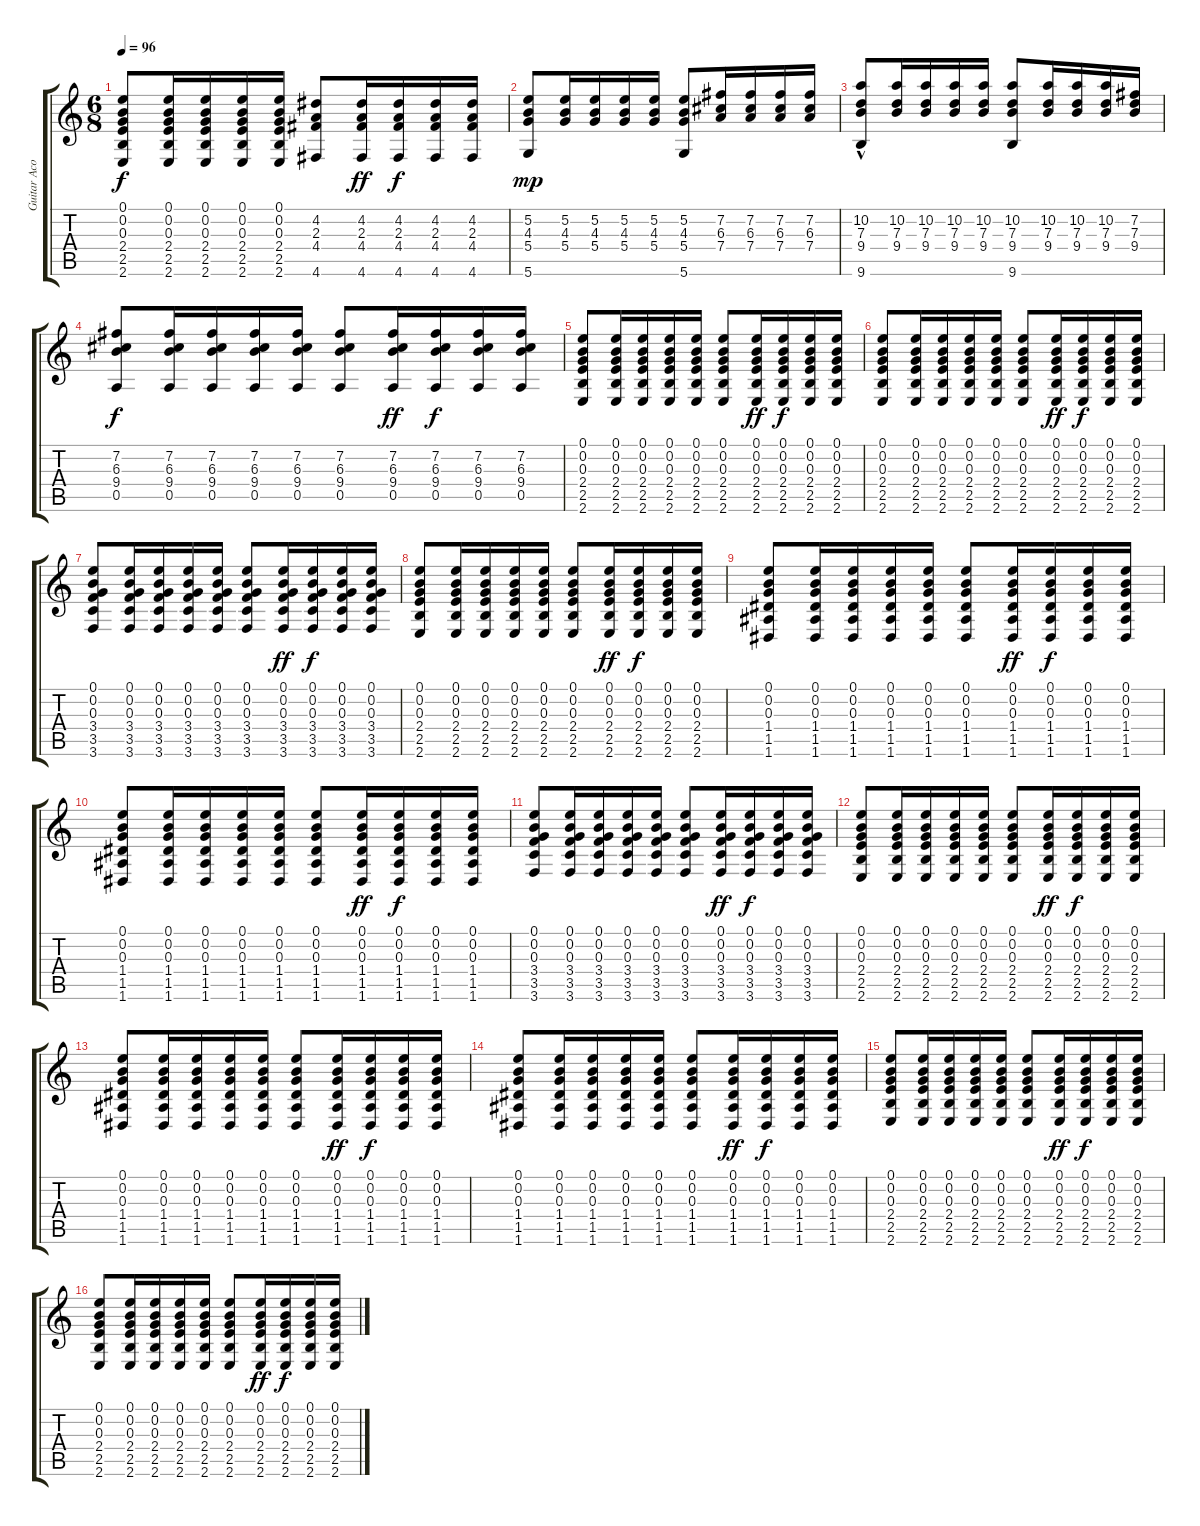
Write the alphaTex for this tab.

\track ("Guitar Acoustic" "Guitar Aco") {instrument acousticguitarsteel}
\staff {score tabs}
\tuning (E4 B3 G3 D3 A2 D2) {hide}
\ts (6 8)
\tempo 96
\clef g2
\ks c
(0.1 0.2 0.3 2.4 2.5 2.6).8{dy f} (0.1 0.2 0.3 2.4 2.5 2.6).16 (0.1 0.2 0.3 2.4 2.5 2.6).16 (0.1 0.2 0.3 2.4 2.5 2.6).16 (0.1 0.2 0.3 2.4 2.5 2.6).16 (4.2 2.3 4.4 4.6).8 (4.2 2.3 4.4 4.6).16{dy ff} (4.2 2.3 4.4 4.6).16{dy f} (4.2 2.3 4.4 4.6).16 (4.2 2.3 4.4 4.6).16 |
(5.2 4.3 5.4 5.6).8{dy mp} (5.2 4.3 5.4).16 (5.2 4.3 5.4).16 (5.2 4.3 5.4).16 (5.2 4.3 5.4).16 (5.2 4.3 5.4 5.6).8 (7.2 6.3 7.4).16 (7.2 6.3 7.4).16 (7.2 6.3 7.4).16 (7.2 6.3 7.4).16 |
(10.2 7.3 9.4 9.6{hac}).8 (10.2 7.3 9.4).16 (10.2 7.3 9.4).16 (10.2 7.3 9.4).16 (10.2 7.3 9.4).16 (10.2 7.3 9.4 9.6).8 (10.2 7.3 9.4).16 (10.2 7.3 9.4).16 (10.2 7.3 9.4).16 (7.2 7.3 9.4).16 |
(7.2 6.3 9.4 0.5).8{dy f} (7.2 6.3 9.4 0.5).16 (7.2 6.3 9.4 0.5).16 (7.2 6.3 9.4 0.5).16 (7.2 6.3 9.4 0.5).16 (7.2 6.3 9.4 0.5).8 (7.2 6.3 9.4 0.5).16{dy ff} (7.2 6.3 9.4 0.5).16{dy f} (7.2 6.3 9.4 0.5).16 (7.2 6.3 9.4 0.5).16 |
(0.1 0.2 0.3 2.4 2.5 2.6).8 (0.1 0.2 0.3 2.4 2.5 2.6).16 (0.1 0.2 0.3 2.4 2.5 2.6).16 (0.1 0.2 0.3 2.4 2.5 2.6).16 (0.1 0.2 0.3 2.4 2.5 2.6).16 (0.1 0.2 0.3 2.4 2.5 2.6).8 (0.1 0.2 0.3 2.4 2.5 2.6).16{dy ff} (0.1 0.2 0.3 2.4 2.5 2.6).16{dy f} (0.1 0.2 0.3 2.4 2.5 2.6).16 (0.1 0.2 0.3 2.4 2.5 2.6).16 |
(0.1 0.2 0.3 2.4 2.5 2.6).8 (0.1 0.2 0.3 2.4 2.5 2.6).16 (0.1 0.2 0.3 2.4 2.5 2.6).16 (0.1 0.2 0.3 2.4 2.5 2.6).16 (0.1 0.2 0.3 2.4 2.5 2.6).16 (0.1 0.2 0.3 2.4 2.5 2.6).8 (0.1 0.2 0.3 2.4 2.5 2.6).16{dy ff} (0.1 0.2 0.3 2.4 2.5 2.6).16{dy f} (0.1 0.2 0.3 2.4 2.5 2.6).16 (0.1 0.2 0.3 2.4 2.5 2.6).16 |
(0.1 0.2 0.3 3.4 3.5 3.6).8 (0.1 0.2 0.3 3.4 3.5 3.6).16 (0.1 0.2 0.3 3.4 3.5 3.6).16 (0.1 0.2 0.3 3.4 3.5 3.6).16 (0.1 0.2 0.3 3.4 3.5 3.6).16 (0.1 0.2 0.3 3.4 3.5 3.6).8 (0.1 0.2 0.3 3.4 3.5 3.6).16{dy ff} (0.1 0.2 0.3 3.4 3.5 3.6).16{dy f} (0.1 0.2 0.3 3.4 3.5 3.6).16 (0.1 0.2 0.3 3.4 3.5 3.6).16 |
(0.1 0.2 0.3 2.4 2.5 2.6).8 (0.1 0.2 0.3 2.4 2.5 2.6).16 (0.1 0.2 0.3 2.4 2.5 2.6).16 (0.1 0.2 0.3 2.4 2.5 2.6).16 (0.1 0.2 0.3 2.4 2.5 2.6).16 (0.1 0.2 0.3 2.4 2.5 2.6).8 (0.1 0.2 0.3 2.4 2.5 2.6).16{dy ff} (0.1 0.2 0.3 2.4 2.5 2.6).16{dy f} (0.1 0.2 0.3 2.4 2.5 2.6).16 (0.1 0.2 0.3 2.4 2.5 2.6).16 |
(0.1 0.2 0.3 1.4 1.5 1.6).8 (0.1 0.2 0.3 1.4 1.5 1.6).16 (0.1 0.2 0.3 1.4 1.5 1.6).16 (0.1 0.2 0.3 1.4 1.5 1.6).16 (0.1 0.2 0.3 1.4 1.5 1.6).16 (0.1 0.2 0.3 1.4 1.5 1.6).8 (0.1 0.2 0.3 1.4 1.5 1.6).16{dy ff} (0.1 0.2 0.3 1.4 1.5 1.6).16{dy f} (0.1 0.2 0.3 1.4 1.5 1.6).16 (0.1 0.2 0.3 1.4 1.5 1.6).16 |
(0.1 0.2 0.3 1.4 1.5 1.6).8 (0.1 0.2 0.3 1.4 1.5 1.6).16 (0.1 0.2 0.3 1.4 1.5 1.6).16 (0.1 0.2 0.3 1.4 1.5 1.6).16 (0.1 0.2 0.3 1.4 1.5 1.6).16 (0.1 0.2 0.3 1.4 1.5 1.6).8 (0.1 0.2 0.3 1.4 1.5 1.6).16{dy ff} (0.1 0.2 0.3 1.4 1.5 1.6).16{dy f} (0.1 0.2 0.3 1.4 1.5 1.6).16 (0.1 0.2 0.3 1.4 1.5 1.6).16 |
(0.1 0.2 0.3 3.4 3.5 3.6).8 (0.1 0.2 0.3 3.4 3.5 3.6).16 (0.1 0.2 0.3 3.4 3.5 3.6).16 (0.1 0.2 0.3 3.4 3.5 3.6).16 (0.1 0.2 0.3 3.4 3.5 3.6).16 (0.1 0.2 0.3 3.4 3.5 3.6).8 (0.1 0.2 0.3 3.4 3.5 3.6).16{dy ff} (0.1 0.2 0.3 3.4 3.5 3.6).16{dy f} (0.1 0.2 0.3 3.4 3.5 3.6).16 (0.1 0.2 0.3 3.4 3.5 3.6).16 |
(0.1 0.2 0.3 2.4 2.5 2.6).8 (0.1 0.2 0.3 2.4 2.5 2.6).16 (0.1 0.2 0.3 2.4 2.5 2.6).16 (0.1 0.2 0.3 2.4 2.5 2.6).16 (0.1 0.2 0.3 2.4 2.5 2.6).16 (0.1 0.2 0.3 2.4 2.5 2.6).8 (0.1 0.2 0.3 2.4 2.5 2.6).16{dy ff} (0.1 0.2 0.3 2.4 2.5 2.6).16{dy f} (0.1 0.2 0.3 2.4 2.5 2.6).16 (0.1 0.2 0.3 2.4 2.5 2.6).16 |
(0.1 0.2 0.3 1.4 1.5 1.6).8 (0.1 0.2 0.3 1.4 1.5 1.6).16 (0.1 0.2 0.3 1.4 1.5 1.6).16 (0.1 0.2 0.3 1.4 1.5 1.6).16 (0.1 0.2 0.3 1.4 1.5 1.6).16 (0.1 0.2 0.3 1.4 1.5 1.6).8 (0.1 0.2 0.3 1.4 1.5 1.6).16{dy ff} (0.1 0.2 0.3 1.4 1.5 1.6).16{dy f} (0.1 0.2 0.3 1.4 1.5 1.6).16 (0.1 0.2 0.3 1.4 1.5 1.6).16 |
(0.1 0.2 0.3 1.4 1.5 1.6).8 (0.1 0.2 0.3 1.4 1.5 1.6).16 (0.1 0.2 0.3 1.4 1.5 1.6).16 (0.1 0.2 0.3 1.4 1.5 1.6).16 (0.1 0.2 0.3 1.4 1.5 1.6).16 (0.1 0.2 0.3 1.4 1.5 1.6).8 (0.1 0.2 0.3 1.4 1.5 1.6).16{dy ff} (0.1 0.2 0.3 1.4 1.5 1.6).16{dy f} (0.1 0.2 0.3 1.4 1.5 1.6).16 (0.1 0.2 0.3 1.4 1.5 1.6).16 |
(0.1 0.2 0.3 2.4 2.5 2.6).8 (0.1 0.2 0.3 2.4 2.5 2.6).16 (0.1 0.2 0.3 2.4 2.5 2.6).16 (0.1 0.2 0.3 2.4 2.5 2.6).16 (0.1 0.2 0.3 2.4 2.5 2.6).16 (0.1 0.2 0.3 2.4 2.5 2.6).8 (0.1 0.2 0.3 2.4 2.5 2.6).16{dy ff} (0.1 0.2 0.3 2.4 2.5 2.6).16{dy f} (0.1 0.2 0.3 2.4 2.5 2.6).16 (0.1 0.2 0.3 2.4 2.5 2.6).16 |
(0.1 0.2 0.3 2.4 2.5 2.6).8 (0.1 0.2 0.3 2.4 2.5 2.6).16 (0.1 0.2 0.3 2.4 2.5 2.6).16 (0.1 0.2 0.3 2.4 2.5 2.6).16 (0.1 0.2 0.3 2.4 2.5 2.6).16 (0.1 0.2 0.3 2.4 2.5 2.6).8 (0.1 0.2 0.3 2.4 2.5 2.6).16{dy ff} (0.1 0.2 0.3 2.4 2.5 2.6).16{dy f} (0.1 0.2 0.3 2.4 2.5 2.6).16 (0.1 0.2 0.3 2.4 2.5 2.6).16
